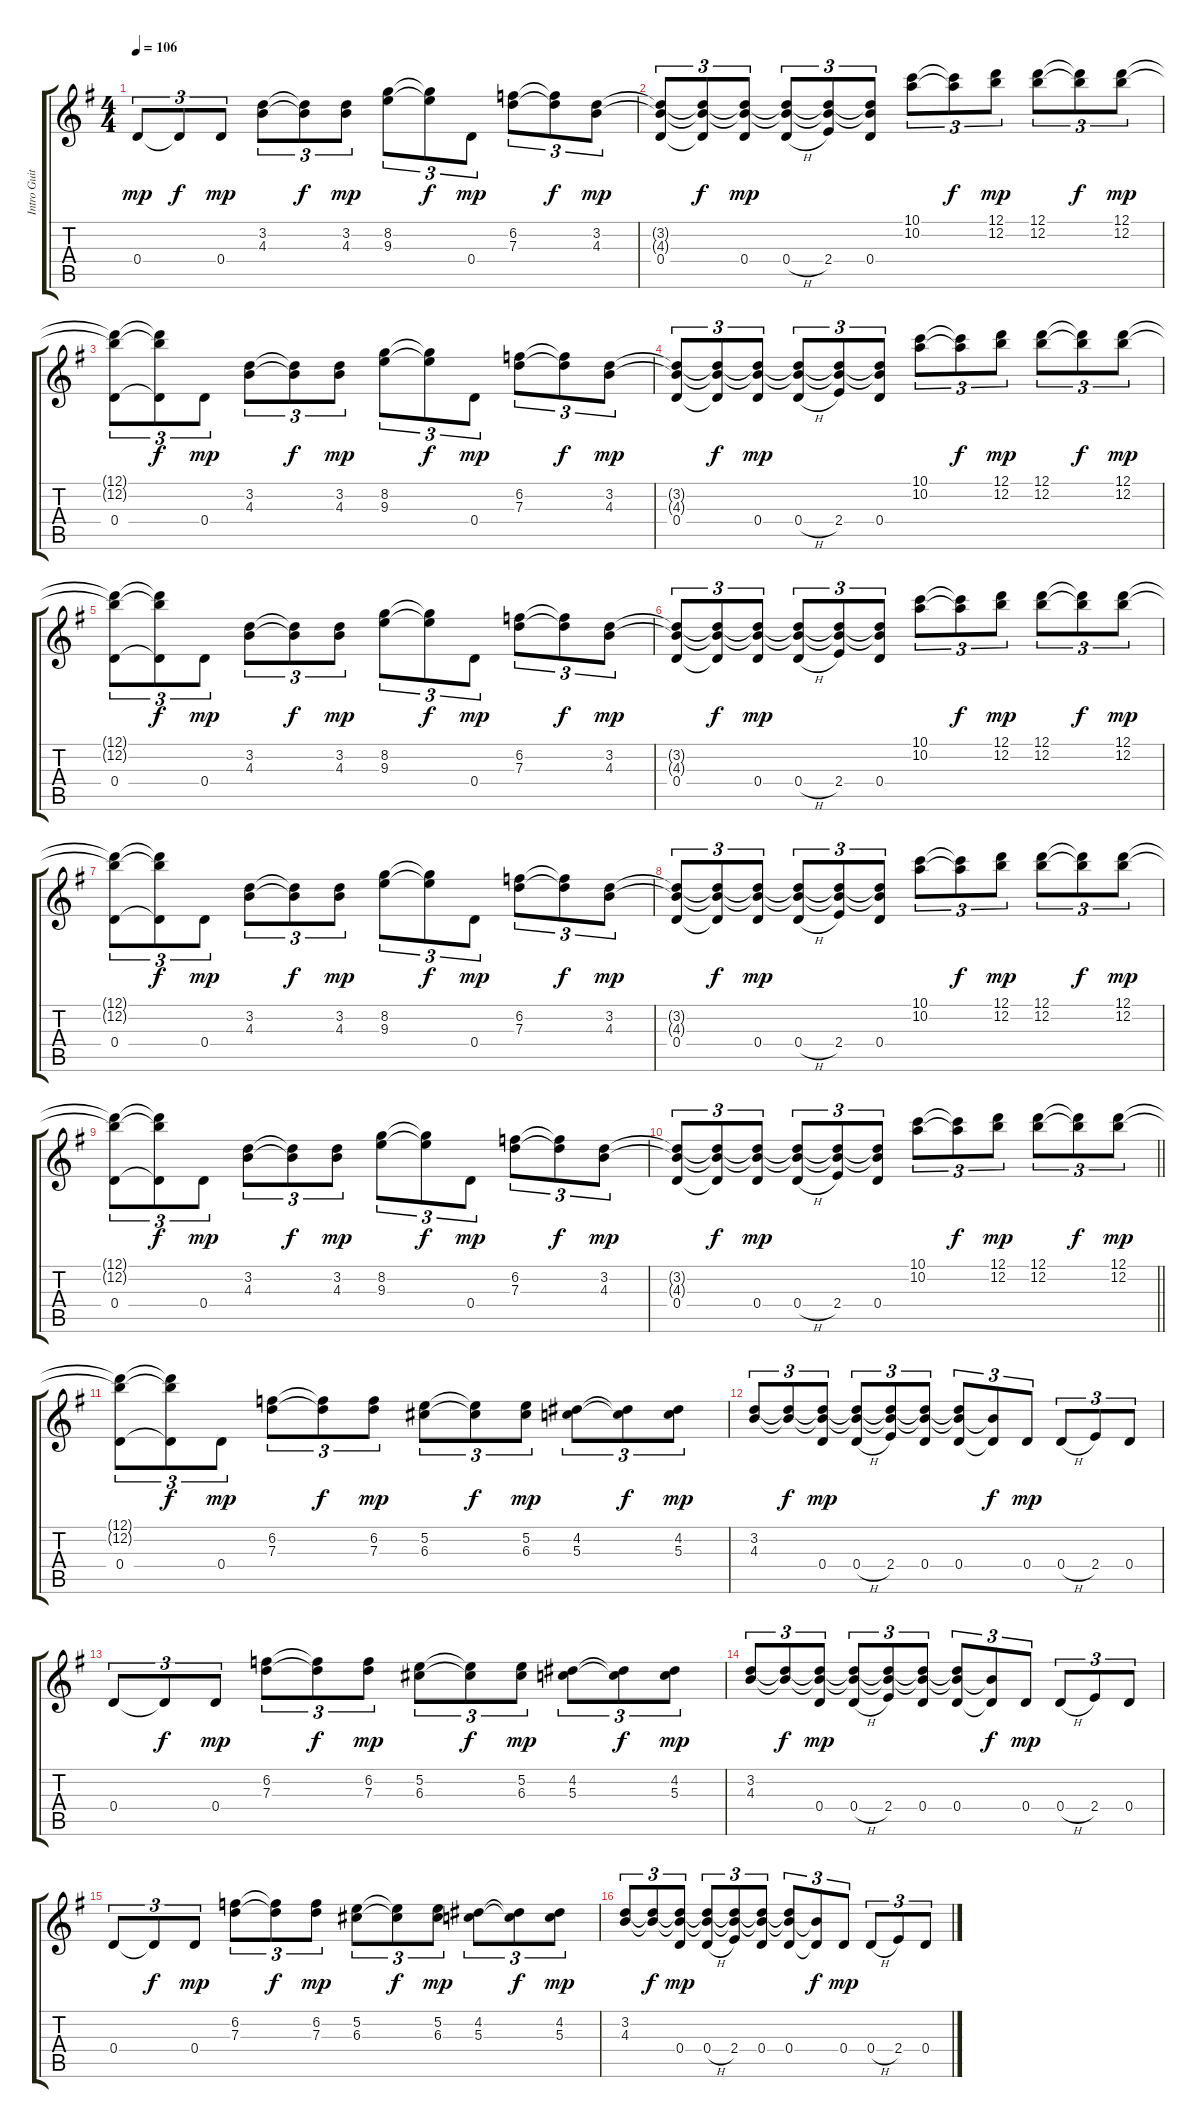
\track ("Intro Guitar" "Intro Guit") {mute instrument acousticguitarsteel}
\staff {score tabs}
\tuning (D4 B3 G3 D3 G2 D2) {hide}
\ts (4 4)
\tempo 106
\clef g2
\ks g
0.4.8{tu (3 2) dy mp} 0.4{t}.8{tu (3 2) dy f} 0.4.8{tu (3 2) dy mp} (3.2 4.3).8{tu (3 2)} (3.2{t} 4.3{t}).8{tu (3 2) dy f} (3.2 4.3).8{tu (3 2) dy mp} (8.2 9.3).8{tu (3 2)} (8.2{t} 9.3{t}).8{tu (3 2) dy f} 0.4.8{tu (3 2) dy mp} (6.2 7.3).8{tu (3 2)} (6.2{t} 7.3{t}).8{tu (3 2) dy f} (3.2 4.3).8{tu (3 2) dy mp} |
(3.2{t} 4.3{t} 0.4).8{tu (3 2)} (3.2{t} 4.3{t} 0.4{t}).8{tu (3 2) dy f} (3.2{t} 4.3{t} 0.4).8{tu (3 2) dy mp} (3.2{t} 4.3{t} 0.4{h}).8{tu (3 2)} (3.2{t} 4.3{t} 2.4).8{tu (3 2)} (3.2{t} 4.3{t} 0.4).8{tu (3 2)} (10.1 10.2).8{tu (3 2)} (10.1{t} 10.2{t}).8{tu (3 2) dy f} (12.1 12.2).8{tu (3 2) dy mp} (12.1 12.2).8{tu (3 2)} (12.1{t} 12.2{t}).8{tu (3 2) dy f} (12.1 12.2).8{tu (3 2) dy mp} |
(12.1{t} 12.2{t} 0.4).8{tu (3 2)} (12.1{t} 12.2{t} 0.4{t}).8{tu (3 2) dy f} 0.4.8{tu (3 2) dy mp} (3.2 4.3).8{tu (3 2)} (3.2{t} 4.3{t}).8{tu (3 2) dy f} (3.2 4.3).8{tu (3 2) dy mp} (8.2 9.3).8{tu (3 2)} (8.2{t} 9.3{t}).8{tu (3 2) dy f} 0.4.8{tu (3 2) dy mp} (6.2 7.3).8{tu (3 2)} (6.2{t} 7.3{t}).8{tu (3 2) dy f} (3.2 4.3).8{tu (3 2) dy mp} |
(3.2{t} 4.3{t} 0.4).8{tu (3 2)} (3.2{t} 4.3{t} 0.4{t}).8{tu (3 2) dy f} (3.2{t} 4.3{t} 0.4).8{tu (3 2) dy mp} (3.2{t} 4.3{t} 0.4{h}).8{tu (3 2)} (3.2{t} 4.3{t} 2.4).8{tu (3 2)} (3.2{t} 4.3{t} 0.4).8{tu (3 2)} (10.1 10.2).8{tu (3 2)} (10.1{t} 10.2{t}).8{tu (3 2) dy f} (12.1 12.2).8{tu (3 2) dy mp} (12.1 12.2).8{tu (3 2)} (12.1{t} 12.2{t}).8{tu (3 2) dy f} (12.1 12.2).8{tu (3 2) dy mp} |
(12.1{t} 12.2{t} 0.4).8{tu (3 2)} (12.1{t} 12.2{t} 0.4{t}).8{tu (3 2) dy f} 0.4.8{tu (3 2) dy mp} (3.2 4.3).8{tu (3 2)} (3.2{t} 4.3{t}).8{tu (3 2) dy f} (3.2 4.3).8{tu (3 2) dy mp} (8.2 9.3).8{tu (3 2)} (8.2{t} 9.3{t}).8{tu (3 2) dy f} 0.4.8{tu (3 2) dy mp} (6.2 7.3).8{tu (3 2)} (6.2{t} 7.3{t}).8{tu (3 2) dy f} (3.2 4.3).8{tu (3 2) dy mp} |
(3.2{t} 4.3{t} 0.4).8{tu (3 2)} (3.2{t} 4.3{t} 0.4{t}).8{tu (3 2) dy f} (3.2{t} 4.3{t} 0.4).8{tu (3 2) dy mp} (3.2{t} 4.3{t} 0.4{h}).8{tu (3 2)} (3.2{t} 4.3{t} 2.4).8{tu (3 2)} (3.2{t} 4.3{t} 0.4).8{tu (3 2)} (10.1 10.2).8{tu (3 2)} (10.1{t} 10.2{t}).8{tu (3 2) dy f} (12.1 12.2).8{tu (3 2) dy mp} (12.1 12.2).8{tu (3 2)} (12.1{t} 12.2{t}).8{tu (3 2) dy f} (12.1 12.2).8{tu (3 2) dy mp} |
(12.1{t} 12.2{t} 0.4).8{tu (3 2)} (12.1{t} 12.2{t} 0.4{t}).8{tu (3 2) dy f} 0.4.8{tu (3 2) dy mp} (3.2 4.3).8{tu (3 2)} (3.2{t} 4.3{t}).8{tu (3 2) dy f} (3.2 4.3).8{tu (3 2) dy mp} (8.2 9.3).8{tu (3 2)} (8.2{t} 9.3{t}).8{tu (3 2) dy f} 0.4.8{tu (3 2) dy mp} (6.2 7.3).8{tu (3 2)} (6.2{t} 7.3{t}).8{tu (3 2) dy f} (3.2 4.3).8{tu (3 2) dy mp} |
(3.2{t} 4.3{t} 0.4).8{tu (3 2)} (3.2{t} 4.3{t} 0.4{t}).8{tu (3 2) dy f} (3.2{t} 4.3{t} 0.4).8{tu (3 2) dy mp} (3.2{t} 4.3{t} 0.4{h}).8{tu (3 2)} (3.2{t} 4.3{t} 2.4).8{tu (3 2)} (3.2{t} 4.3{t} 0.4).8{tu (3 2)} (10.1 10.2).8{tu (3 2)} (10.1{t} 10.2{t}).8{tu (3 2) dy f} (12.1 12.2).8{tu (3 2) dy mp} (12.1 12.2).8{tu (3 2)} (12.1{t} 12.2{t}).8{tu (3 2) dy f} (12.1 12.2).8{tu (3 2) dy mp} |
(12.1{t} 12.2{t} 0.4).8{tu (3 2)} (12.1{t} 12.2{t} 0.4{t}).8{tu (3 2) dy f} 0.4.8{tu (3 2) dy mp} (3.2 4.3).8{tu (3 2)} (3.2{t} 4.3{t}).8{tu (3 2) dy f} (3.2 4.3).8{tu (3 2) dy mp} (8.2 9.3).8{tu (3 2)} (8.2{t} 9.3{t}).8{tu (3 2) dy f} 0.4.8{tu (3 2) dy mp} (6.2 7.3).8{tu (3 2)} (6.2{t} 7.3{t}).8{tu (3 2) dy f} (3.2 4.3).8{tu (3 2) dy mp} |
\barLineRight lightlight
(3.2{t} 4.3{t} 0.4).8{tu (3 2)} (3.2{t} 4.3{t} 0.4{t}).8{tu (3 2) dy f} (3.2{t} 4.3{t} 0.4).8{tu (3 2) dy mp} (3.2{t} 4.3{t} 0.4{h}).8{tu (3 2)} (3.2{t} 4.3{t} 2.4).8{tu (3 2)} (3.2{t} 4.3{t} 0.4).8{tu (3 2)} (10.1 10.2).8{tu (3 2)} (10.1{t} 10.2{t}).8{tu (3 2) dy f} (12.1 12.2).8{tu (3 2) dy mp} (12.1 12.2).8{tu (3 2)} (12.1{t} 12.2{t}).8{tu (3 2) dy f} (12.1 12.2).8{tu (3 2) dy mp} |
(12.1{t} 12.2{t} 0.4).8{tu (3 2)} (12.1{t} 12.2{t} 0.4{t}).8{tu (3 2) dy f} 0.4.8{tu (3 2) dy mp} (6.2 7.3).8{tu (3 2)} (6.2{t} 7.3{t}).8{tu (3 2) dy f} (6.2 7.3).8{tu (3 2) dy mp} (5.2 6.3).8{tu (3 2)} (5.2{t} 6.3{t}).8{tu (3 2) dy f} (5.2 6.3).8{tu (3 2) dy mp} (4.2 5.3).8{tu (3 2)} (4.2{t} 5.3{t}).8{tu (3 2) dy f} (4.2 5.3).8{tu (3 2) dy mp} |
(3.2 4.3).8{tu (3 2)} (3.2{t} 4.3{t}).8{tu (3 2) dy f} (3.2{t} 4.3{t} 0.4).8{tu (3 2) dy mp} (3.2{t} 4.3{t} 0.4{h}).8{tu (3 2)} (3.2{t} 4.3{t} 2.4).8{tu (3 2)} (3.2{t} 4.3{t} 0.4).8{tu (3 2)} (3.2{t} 4.3{t} 0.4).8{tu (3 2)} (4.3{t} 0.4{t}).8{tu (3 2) dy f} 0.4.8{tu (3 2) dy mp} 0.4{h}.8{tu (3 2)} 2.4.8{tu (3 2)} 0.4.8{tu (3 2)} |
0.4.8{tu (3 2)} 0.4{t}.8{tu (3 2) dy f} 0.4.8{tu (3 2) dy mp} (6.2 7.3).8{tu (3 2)} (6.2{t} 7.3{t}).8{tu (3 2) dy f} (6.2 7.3).8{tu (3 2) dy mp} (5.2 6.3).8{tu (3 2)} (5.2{t} 6.3{t}).8{tu (3 2) dy f} (5.2 6.3).8{tu (3 2) dy mp} (4.2 5.3).8{tu (3 2)} (4.2{t} 5.3{t}).8{tu (3 2) dy f} (4.2 5.3).8{tu (3 2) dy mp} |
(3.2 4.3).8{tu (3 2)} (3.2{t} 4.3{t}).8{tu (3 2) dy f} (3.2{t} 4.3{t} 0.4).8{tu (3 2) dy mp} (3.2{t} 4.3{t} 0.4{h}).8{tu (3 2)} (3.2{t} 4.3{t} 2.4).8{tu (3 2)} (3.2{t} 4.3{t} 0.4).8{tu (3 2)} (3.2{t} 4.3{t} 0.4).8{tu (3 2)} (4.3{t} 0.4{t}).8{tu (3 2) dy f} 0.4.8{tu (3 2) dy mp} 0.4{h}.8{tu (3 2)} 2.4.8{tu (3 2)} 0.4.8{tu (3 2)} |
0.4.8{tu (3 2)} 0.4{t}.8{tu (3 2) dy f} 0.4.8{tu (3 2) dy mp} (6.2 7.3).8{tu (3 2)} (6.2{t} 7.3{t}).8{tu (3 2) dy f} (6.2 7.3).8{tu (3 2) dy mp} (5.2 6.3).8{tu (3 2)} (5.2{t} 6.3{t}).8{tu (3 2) dy f} (5.2 6.3).8{tu (3 2) dy mp} (4.2 5.3).8{tu (3 2)} (4.2{t} 5.3{t}).8{tu (3 2) dy f} (4.2 5.3).8{tu (3 2) dy mp} |
(3.2 4.3).8{tu (3 2)} (3.2{t} 4.3{t}).8{tu (3 2) dy f} (3.2{t} 4.3{t} 0.4).8{tu (3 2) dy mp} (3.2{t} 4.3{t} 0.4{h}).8{tu (3 2)} (3.2{t} 4.3{t} 2.4).8{tu (3 2)} (3.2{t} 4.3{t} 0.4).8{tu (3 2)} (3.2{t} 4.3{t} 0.4).8{tu (3 2)} (4.3{t} 0.4{t}).8{tu (3 2) dy f} 0.4.8{tu (3 2) dy mp} 0.4{h}.8{tu (3 2)} 2.4.8{tu (3 2)} 0.4.8{tu (3 2)}
